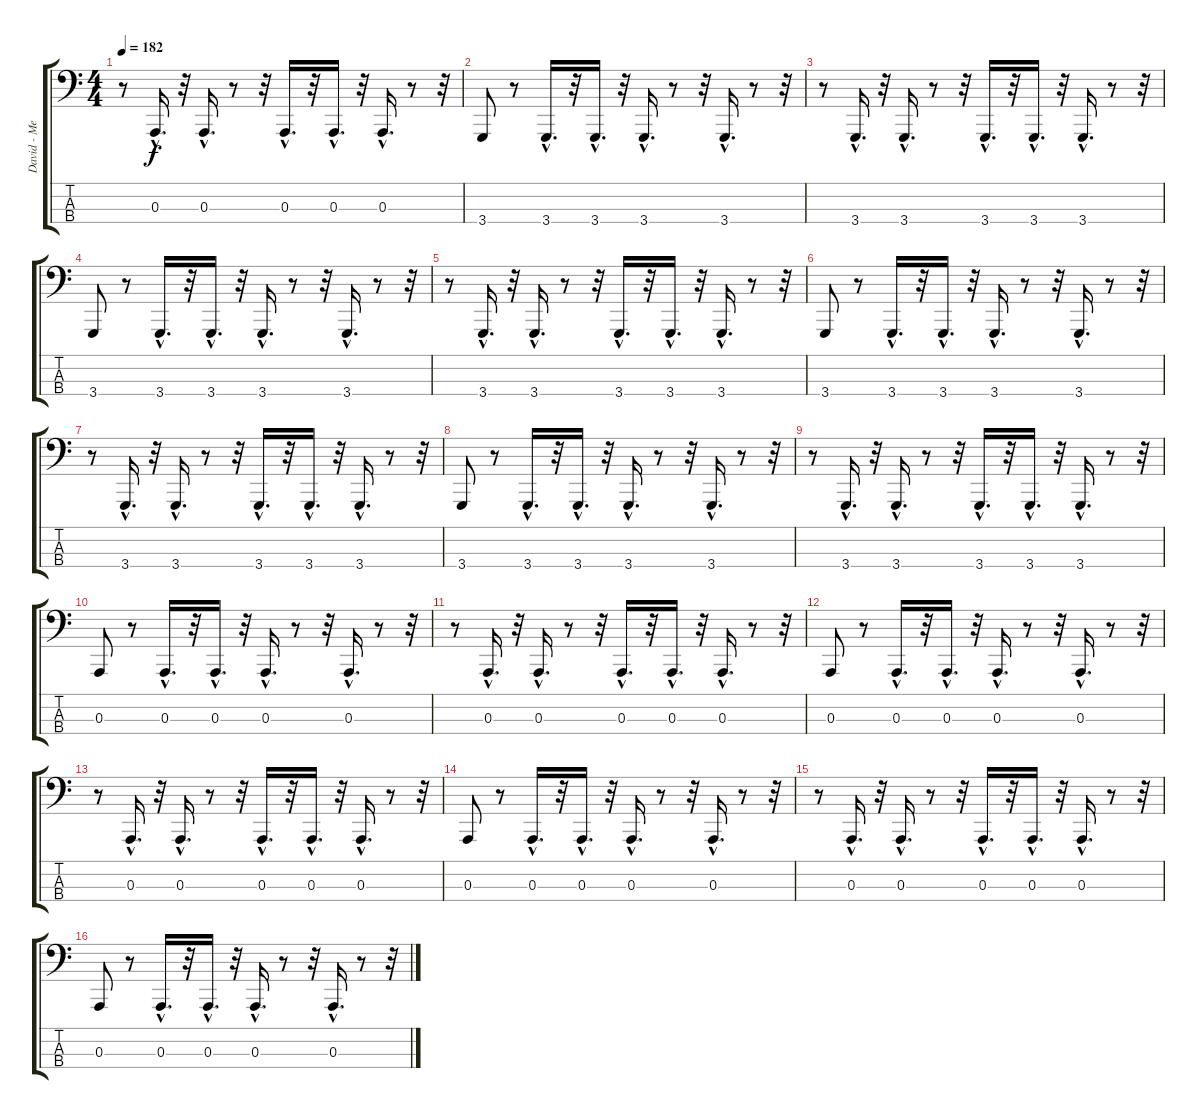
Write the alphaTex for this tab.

\track ("David - Melodic Tom" "David - Me") {instrument melodictom}
\staff {score tabs}
\tuning (G2 D2 A1 E1) {hide}
\ts (4 4)
\tempo 182
\clef f4
\ks c
r.8{dy f} 0.3{hac}.16{d} r.32 0.3{hac}.16{d} r.8 r.32 0.3{hac}.16{d} r.32 0.3{hac}.16{d} r.32 0.3{hac}.16{d} r.8 r.32 |
3.4.8 r.8 3.4{hac}.16{d} r.32 3.4{hac}.16{d} r.32 3.4{hac}.16{d} r.8 r.32 3.4{hac}.16{d} r.8 r.32 |
r.8 3.4{hac}.16{d} r.32 3.4{hac}.16{d} r.8 r.32 3.4{hac}.16{d} r.32 3.4{hac}.16{d} r.32 3.4{hac}.16{d} r.8 r.32 |
3.4.8 r.8 3.4{hac}.16{d} r.32 3.4{hac}.16{d} r.32 3.4{hac}.16{d} r.8 r.32 3.4{hac}.16{d} r.8 r.32 |
r.8 3.4{hac}.16{d} r.32 3.4{hac}.16{d} r.8 r.32 3.4{hac}.16{d} r.32 3.4{hac}.16{d} r.32 3.4{hac}.16{d} r.8 r.32 |
3.4.8 r.8 3.4{hac}.16{d} r.32 3.4{hac}.16{d} r.32 3.4{hac}.16{d} r.8 r.32 3.4{hac}.16{d} r.8 r.32 |
r.8 3.4{hac}.16{d} r.32 3.4{hac}.16{d} r.8 r.32 3.4{hac}.16{d} r.32 3.4{hac}.16{d} r.32 3.4{hac}.16{d} r.8 r.32 |
3.4.8 r.8 3.4{hac}.16{d} r.32 3.4{hac}.16{d} r.32 3.4{hac}.16{d} r.8 r.32 3.4{hac}.16{d} r.8 r.32 |
r.8 3.4{hac}.16{d} r.32 3.4{hac}.16{d} r.8 r.32 3.4{hac}.16{d} r.32 3.4{hac}.16{d} r.32 3.4{hac}.16{d} r.8 r.32 |
0.3.8 r.8 0.3{hac}.16{d} r.32 0.3{hac}.16{d} r.32 0.3{hac}.16{d} r.8 r.32 0.3{hac}.16{d} r.8 r.32 |
r.8 0.3{hac}.16{d} r.32 0.3{hac}.16{d} r.8 r.32 0.3{hac}.16{d} r.32 0.3{hac}.16{d} r.32 0.3{hac}.16{d} r.8 r.32 |
0.3.8 r.8 0.3{hac}.16{d} r.32 0.3{hac}.16{d} r.32 0.3{hac}.16{d} r.8 r.32 0.3{hac}.16{d} r.8 r.32 |
r.8 0.3{hac}.16{d} r.32 0.3{hac}.16{d} r.8 r.32 0.3{hac}.16{d} r.32 0.3{hac}.16{d} r.32 0.3{hac}.16{d} r.8 r.32 |
0.3.8 r.8 0.3{hac}.16{d} r.32 0.3{hac}.16{d} r.32 0.3{hac}.16{d} r.8 r.32 0.3{hac}.16{d} r.8 r.32 |
r.8 0.3{hac}.16{d} r.32 0.3{hac}.16{d} r.8 r.32 0.3{hac}.16{d} r.32 0.3{hac}.16{d} r.32 0.3{hac}.16{d} r.8 r.32 |
0.3.8 r.8 0.3{hac}.16{d} r.32 0.3{hac}.16{d} r.32 0.3{hac}.16{d} r.8 r.32 0.3{hac}.16{d} r.8 r.32
